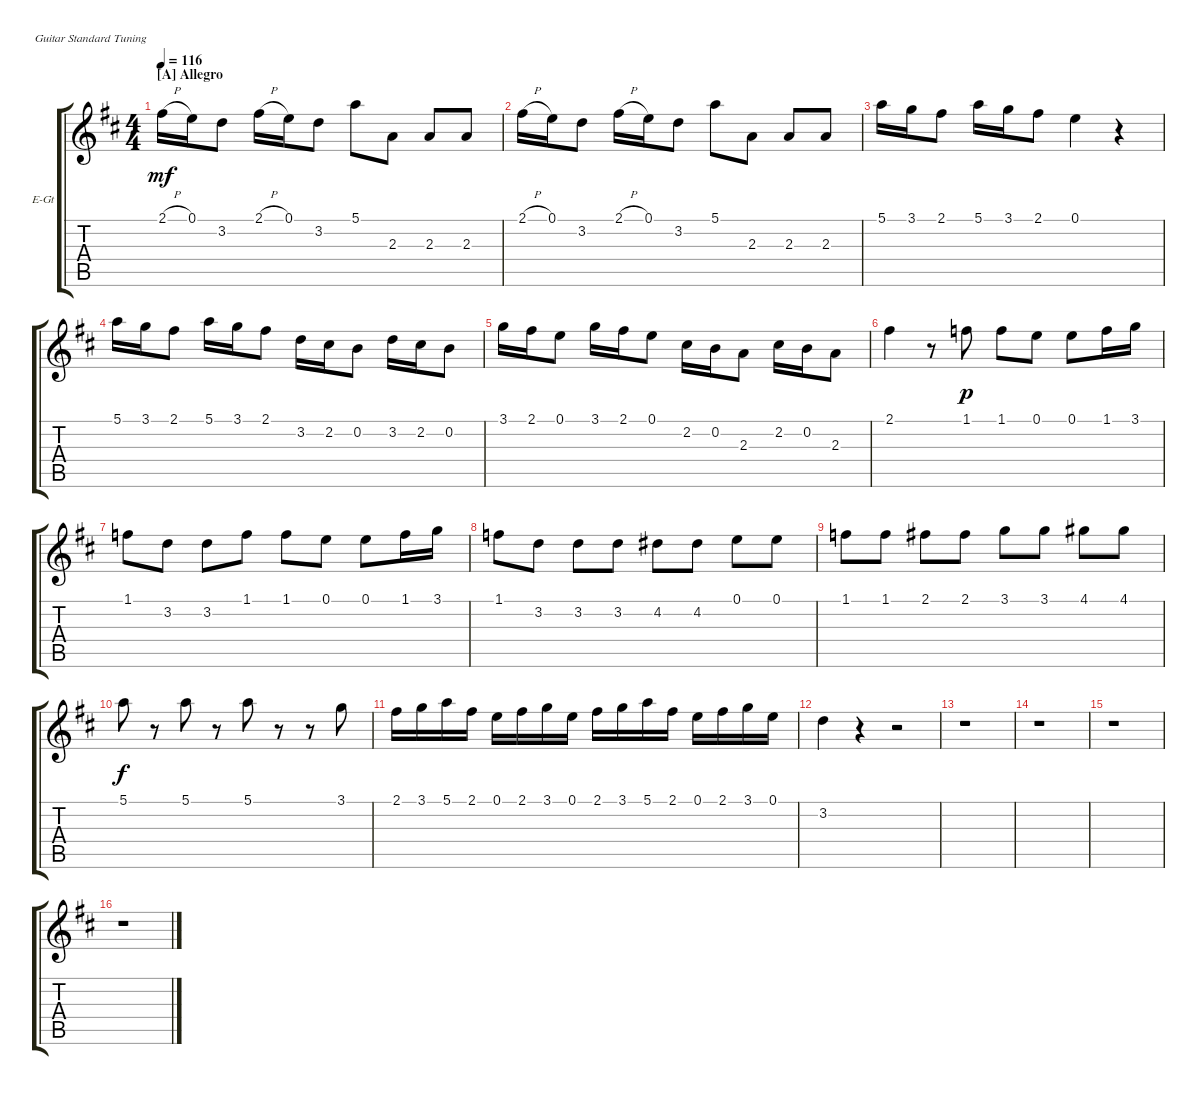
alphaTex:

\defaultSystemsLayout 4
\bracketExtendMode groupsimilarinstruments
\firstSystemTrackNameOrientation horizontal
\otherSystemsTrackNameOrientation horizontal
\track ("Electric Guitar" "E-Gt") {instrument electricguitarclean}
\staff {score tabs}
\tuning (E4 B3 G3 D3 A2 E2)
\ts (4 4)
\section ("A" "Allegro")
\tempo 116
\clef g2
\scale
0.523077
\ks d
2.1{h}.16{dy mf instrument electricguitarclean} 0.1.16 3.2.8 2.1{h}.16 0.1.16 3.2.8 5.1.8 2.3.8 2.3.8 2.3.8 |
\scale
0.238462 2.1{h}.16 0.1.16 3.2.8 2.1{h}.16 0.1.16 3.2.8 5.1.8 2.3.8 2.3.8 2.3.8 |
\scale
0.238462 5.1.16 3.1.16 2.1.8 5.1.16 3.1.16 2.1.8 0.1.4 r.4 |
5.1.16 3.1.16 2.1.8 5.1.16 3.1.16 2.1.8 3.2.16 2.2.16 0.2.8 3.2.16 2.2.16 0.2.8 |
3.1.16 2.1.16 0.1.8 3.1.16 2.1.16 0.1.8 2.2.16 0.2.16 2.3.8 2.2.16 0.2.16 2.3.8 |
2.1.4 r.8 1.1.8{dy p} 1.1.8 0.1.8 0.1.8 1.1.16 3.1.16 |
1.1.8 3.2.8 3.2.8 1.1.8 1.1.8 0.1.8 0.1.8 1.1.16 3.1.16 |
1.1.8 3.2.8 3.2.8 3.2.8 4.2.8 4.2.8 0.1.8 0.1.8 |
1.1.8 1.1.8 2.1.8 2.1.8 3.1.8 3.1.8 4.1.8 4.1.8 |
5.1.8{dy f} r.8 5.1.8 r.8 5.1.8 r.8 r.8 3.1.8 |
2.1.16 3.1.16 5.1.16 2.1.16 0.1.16 2.1.16 3.1.16 0.1.16 2.1.16 3.1.16 5.1.16 2.1.16 0.1.16 2.1.16 3.1.16 0.1.16 |
3.2.4 r.4 r.2 |
r.1 |
r.1 |
r.1 |
r.1
